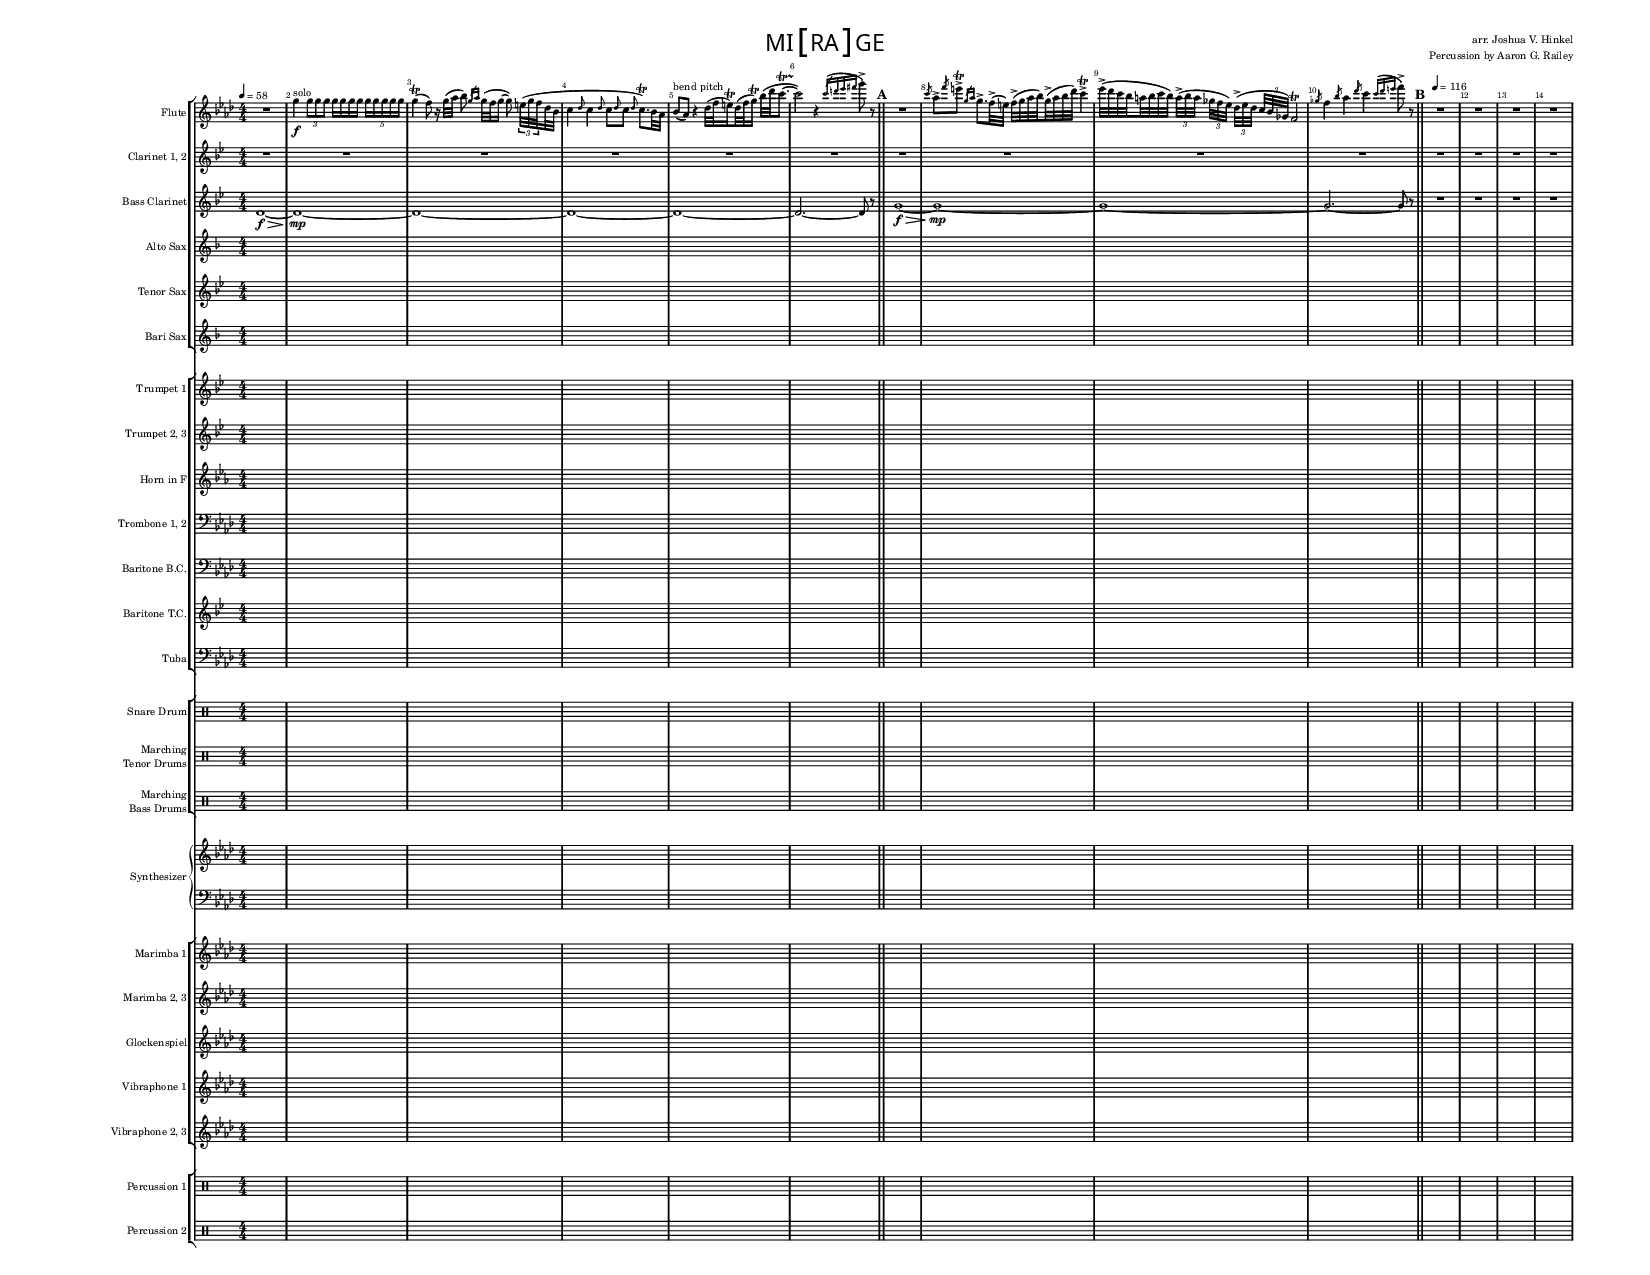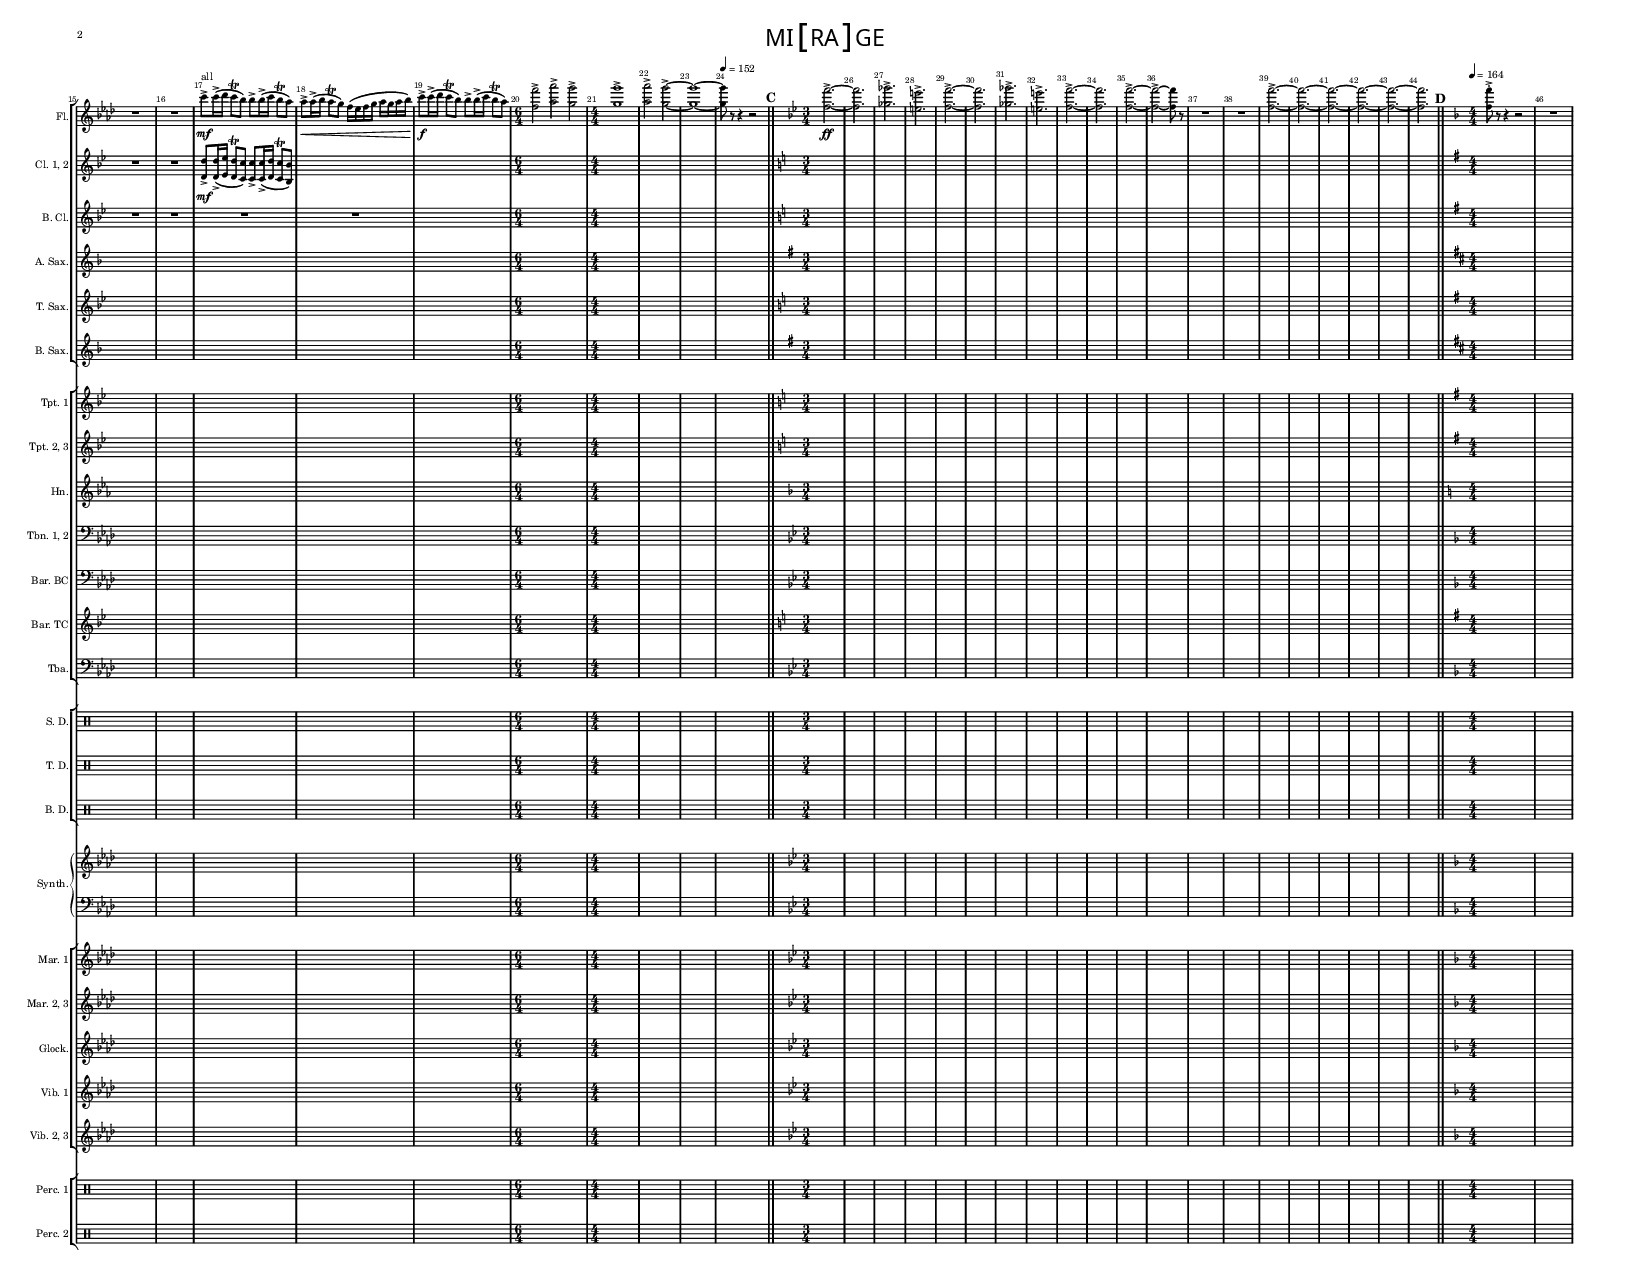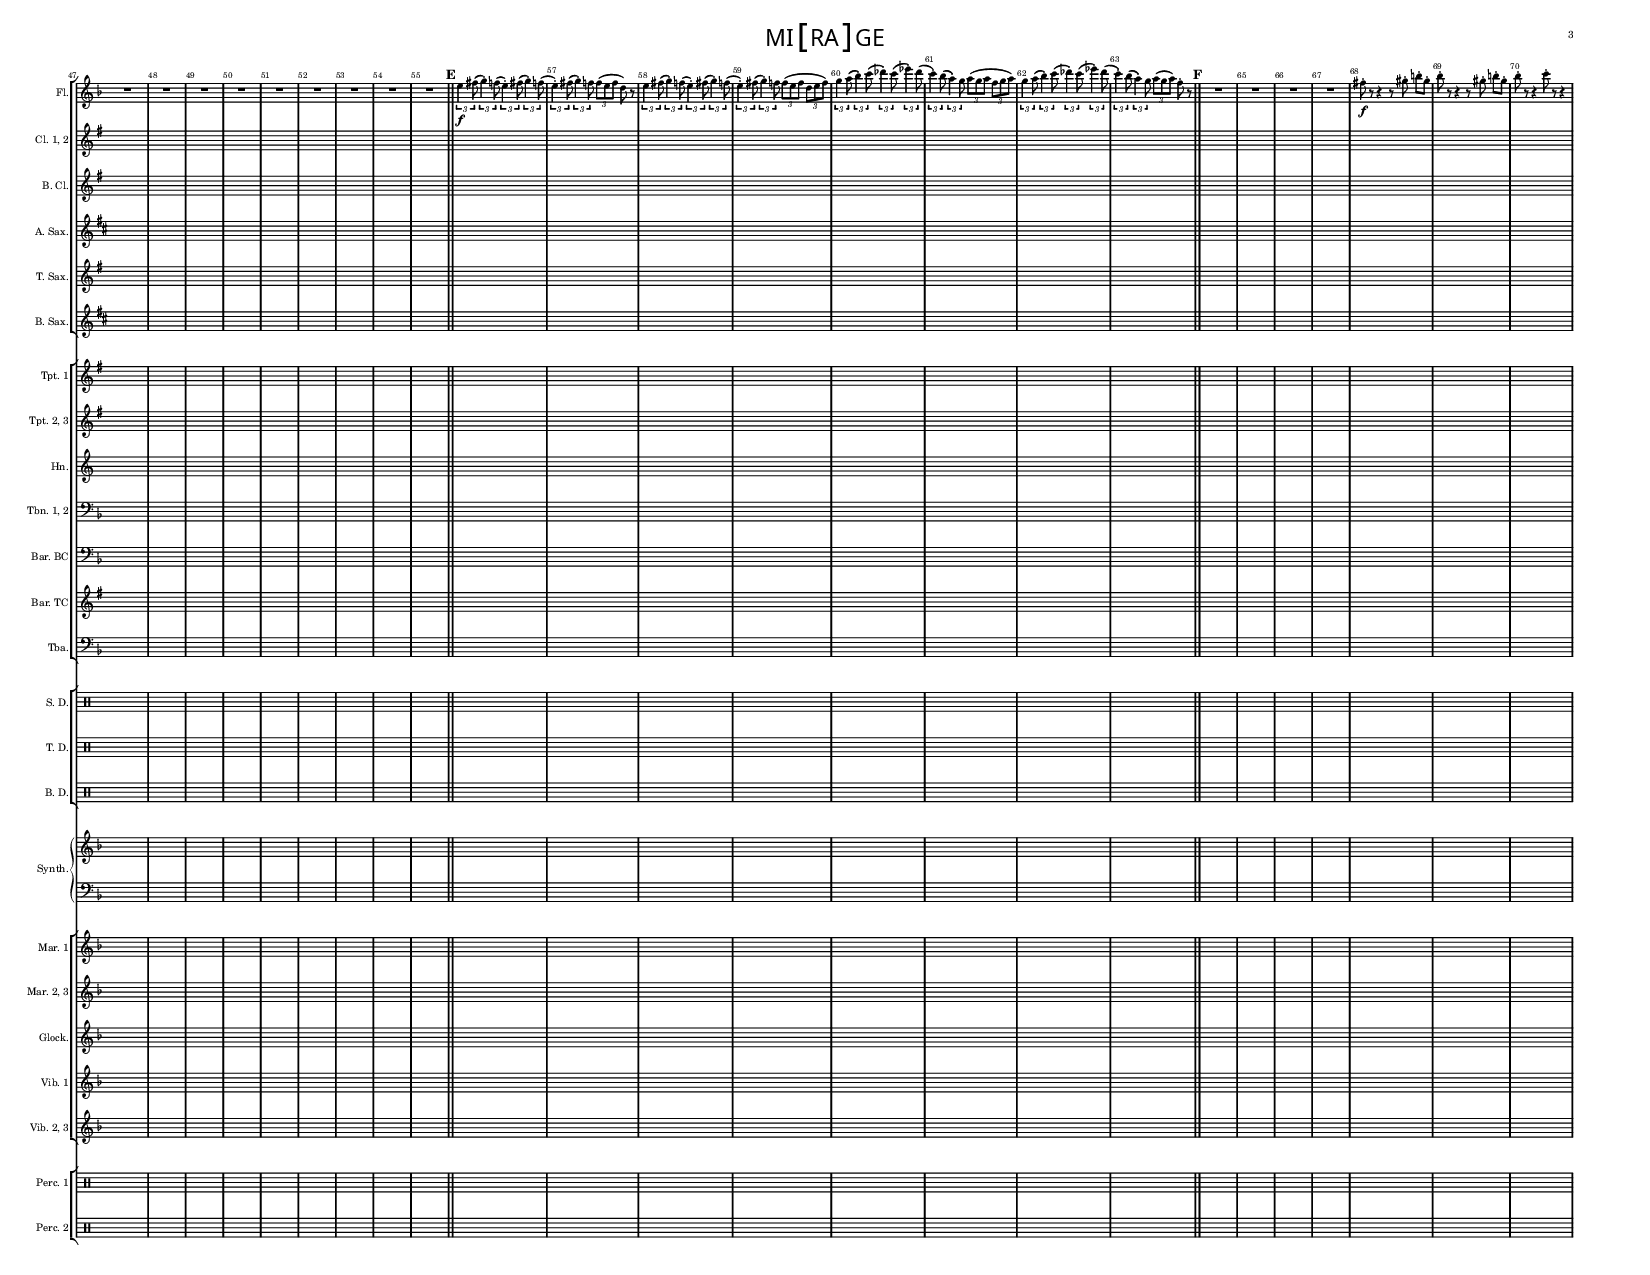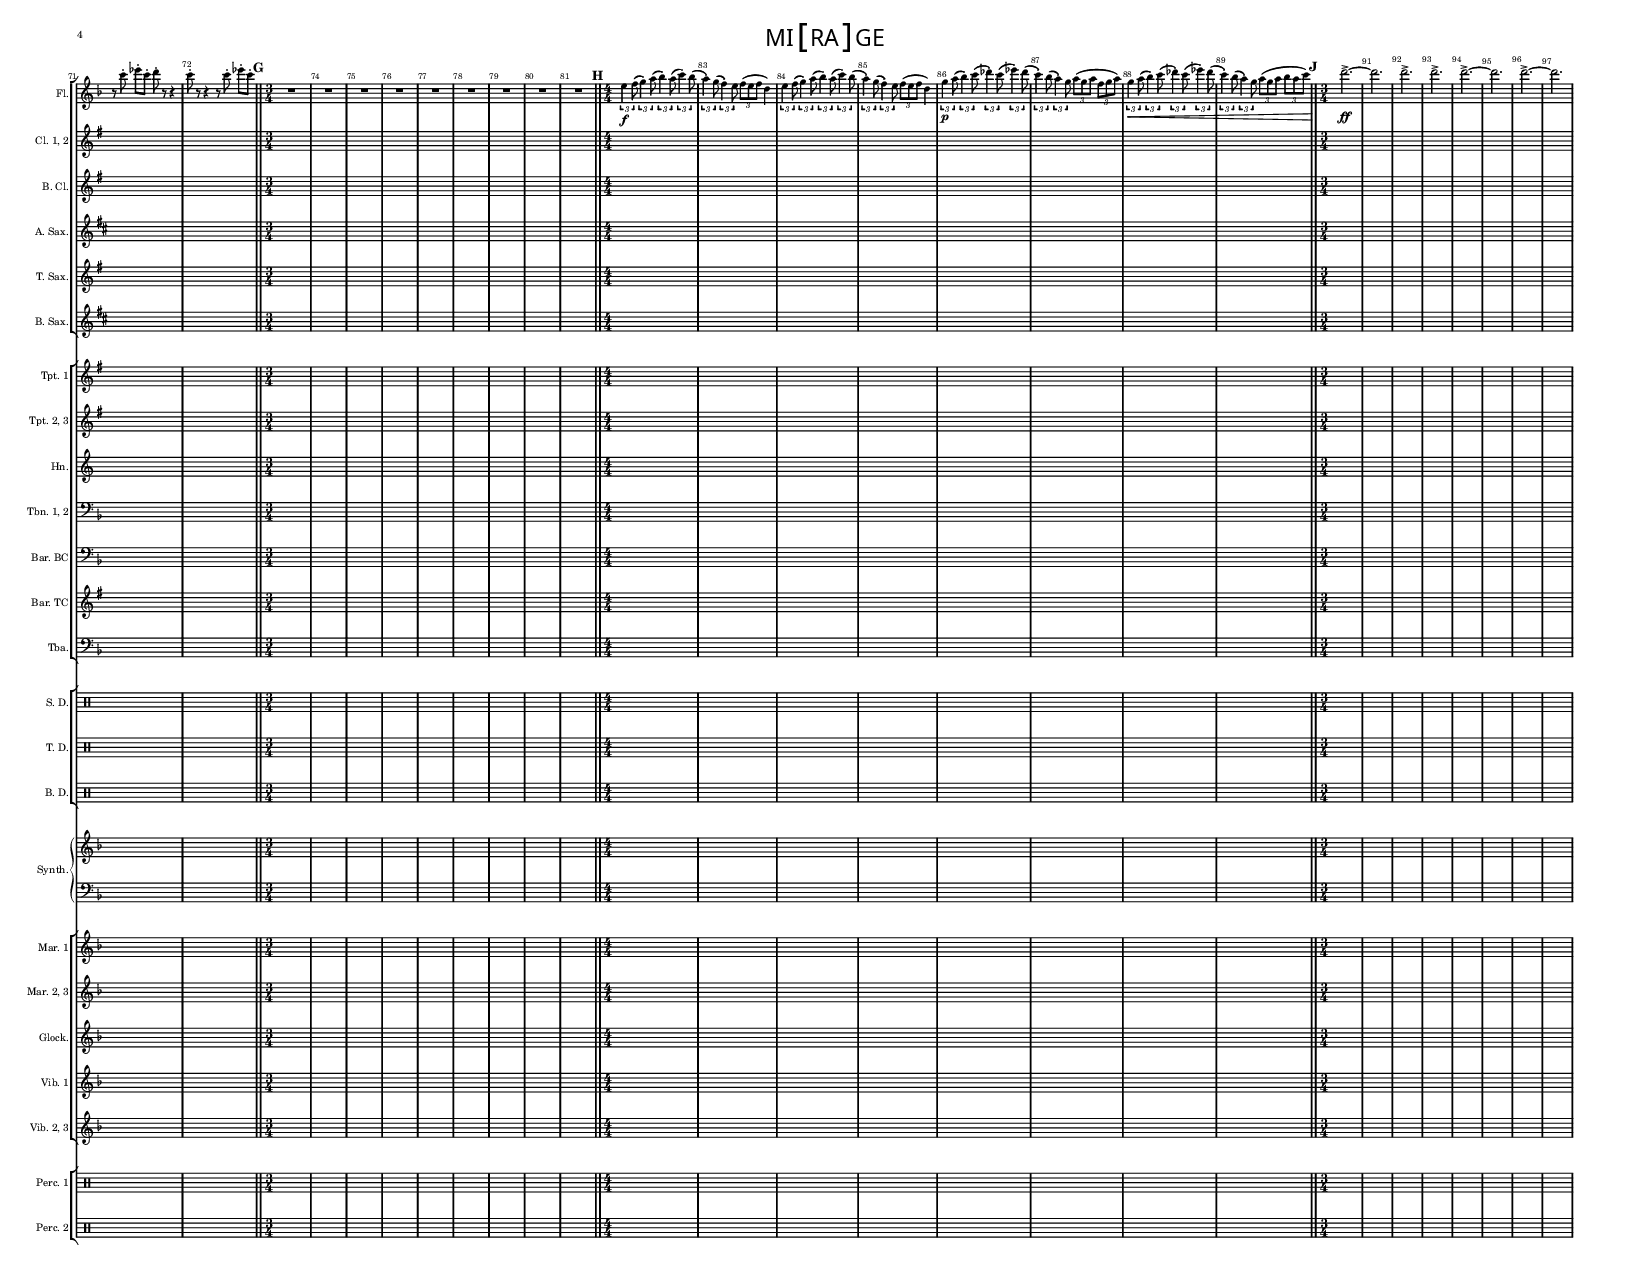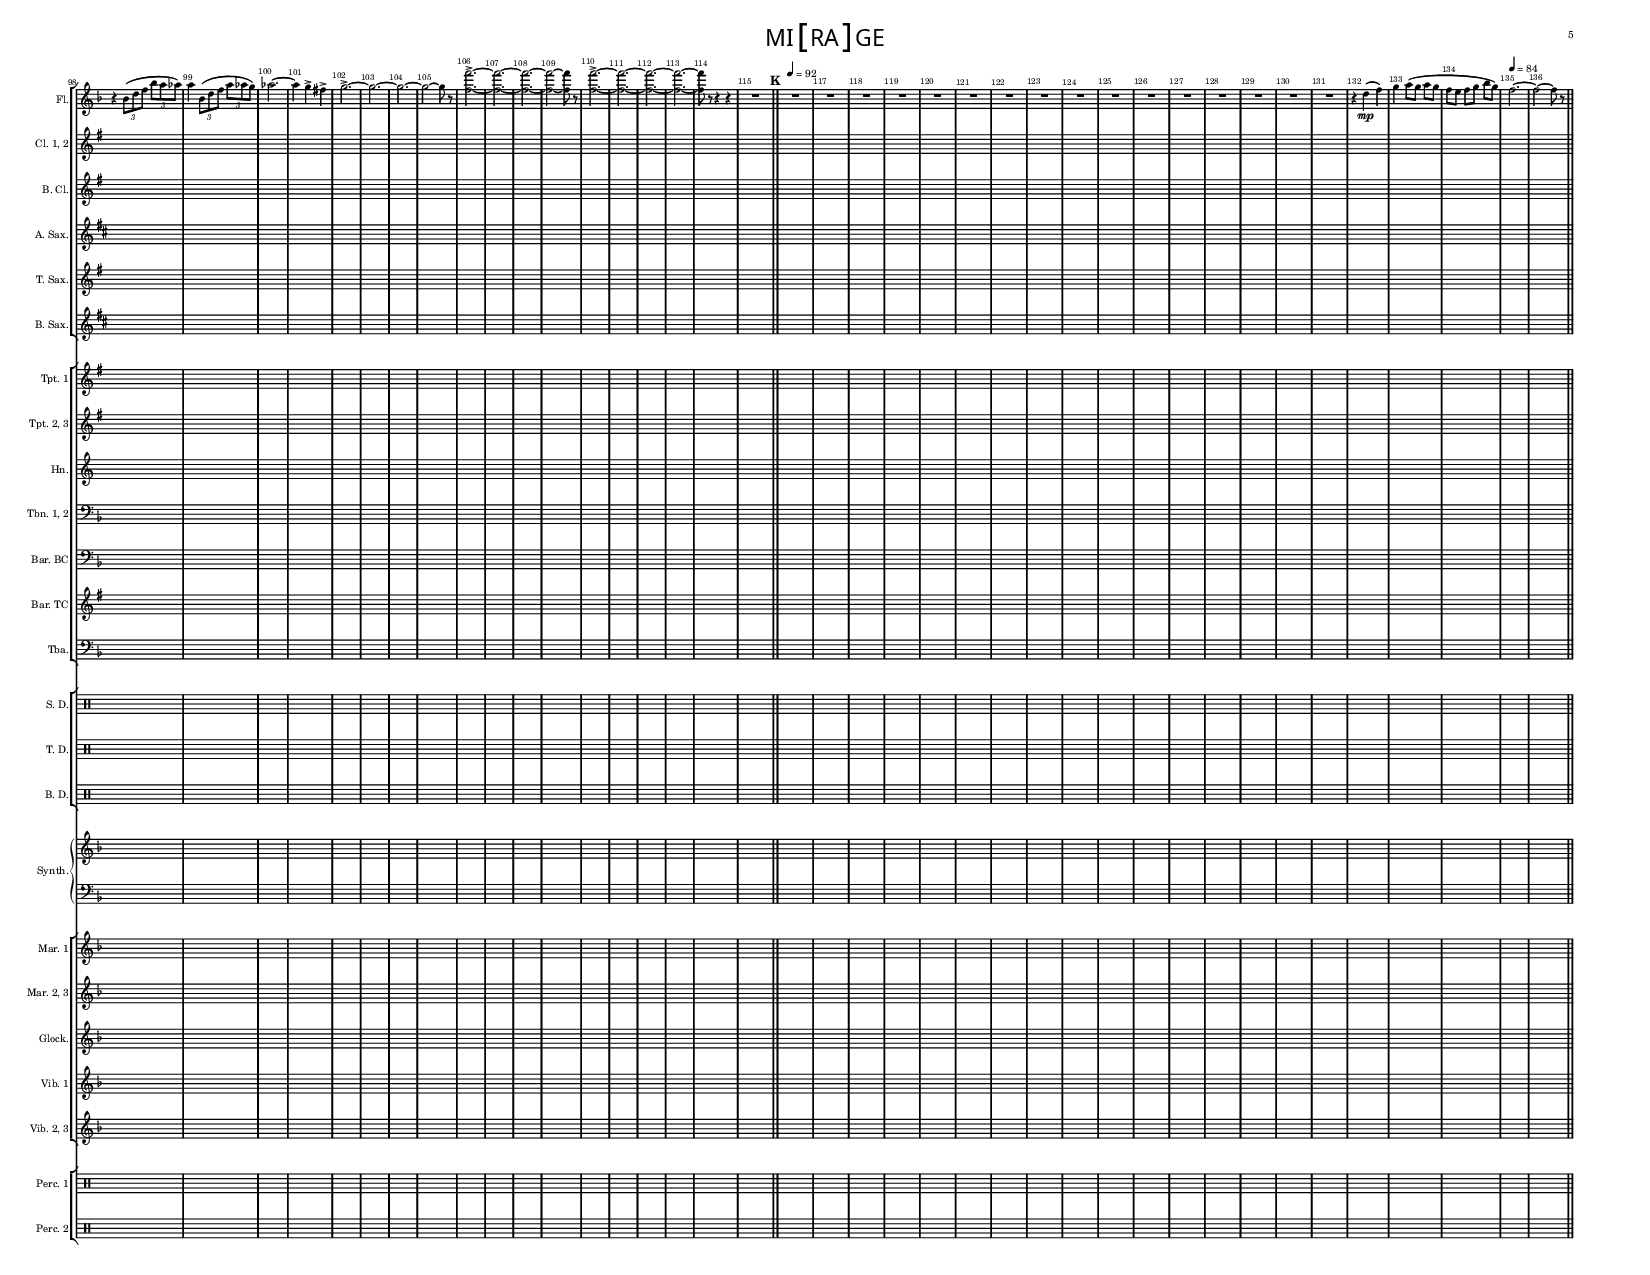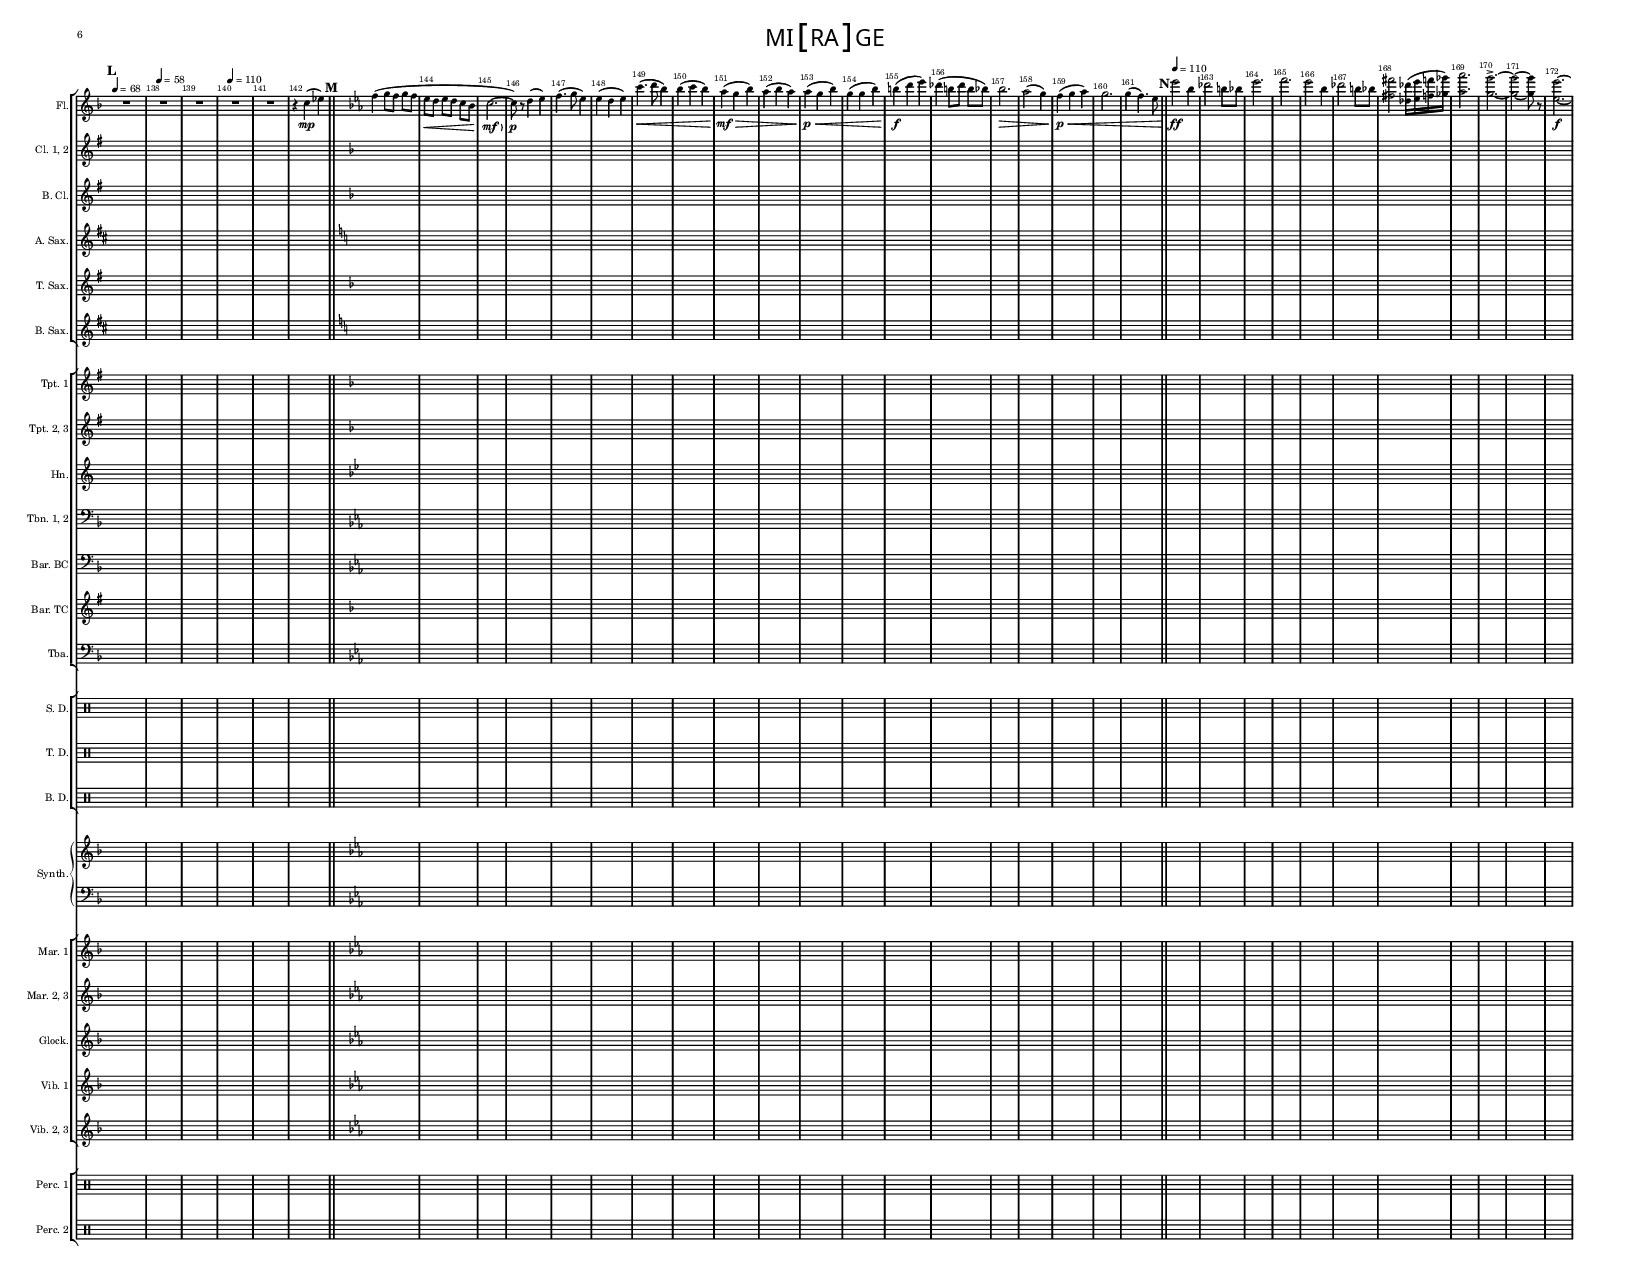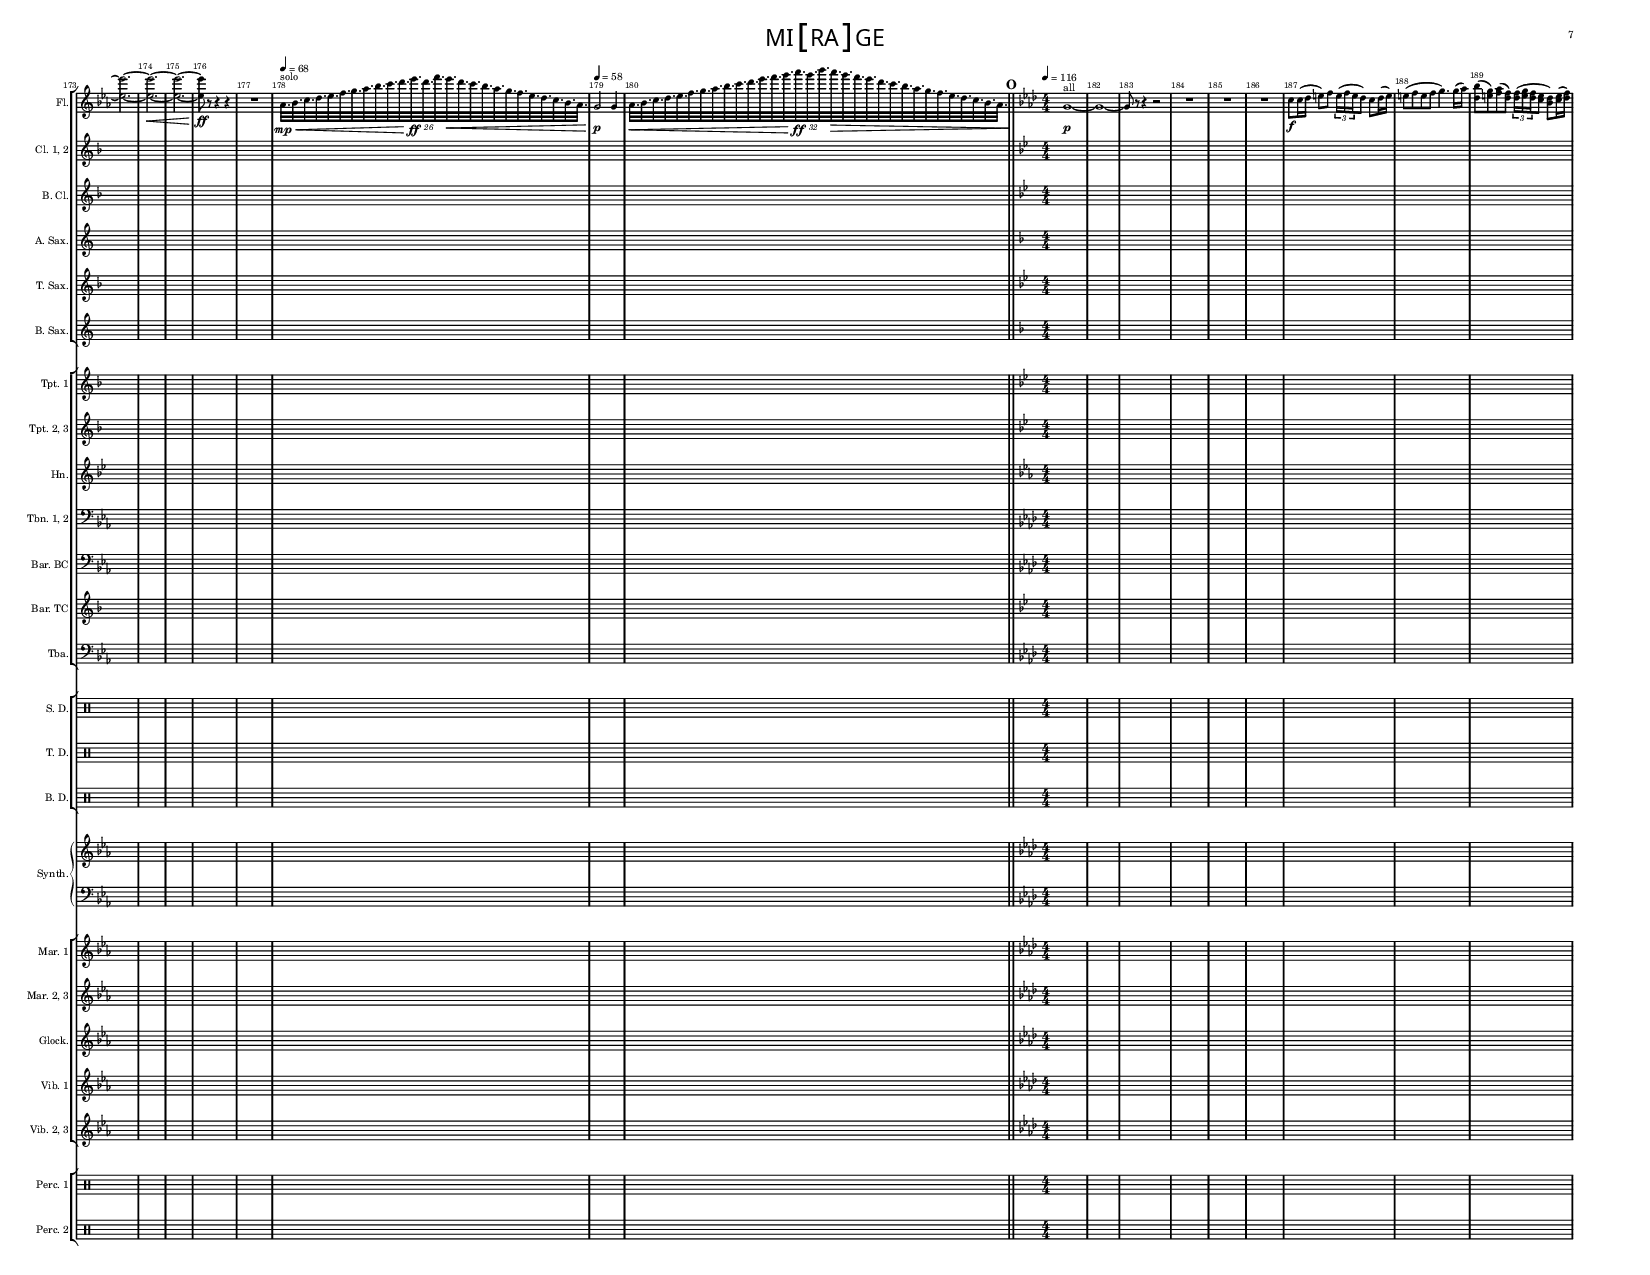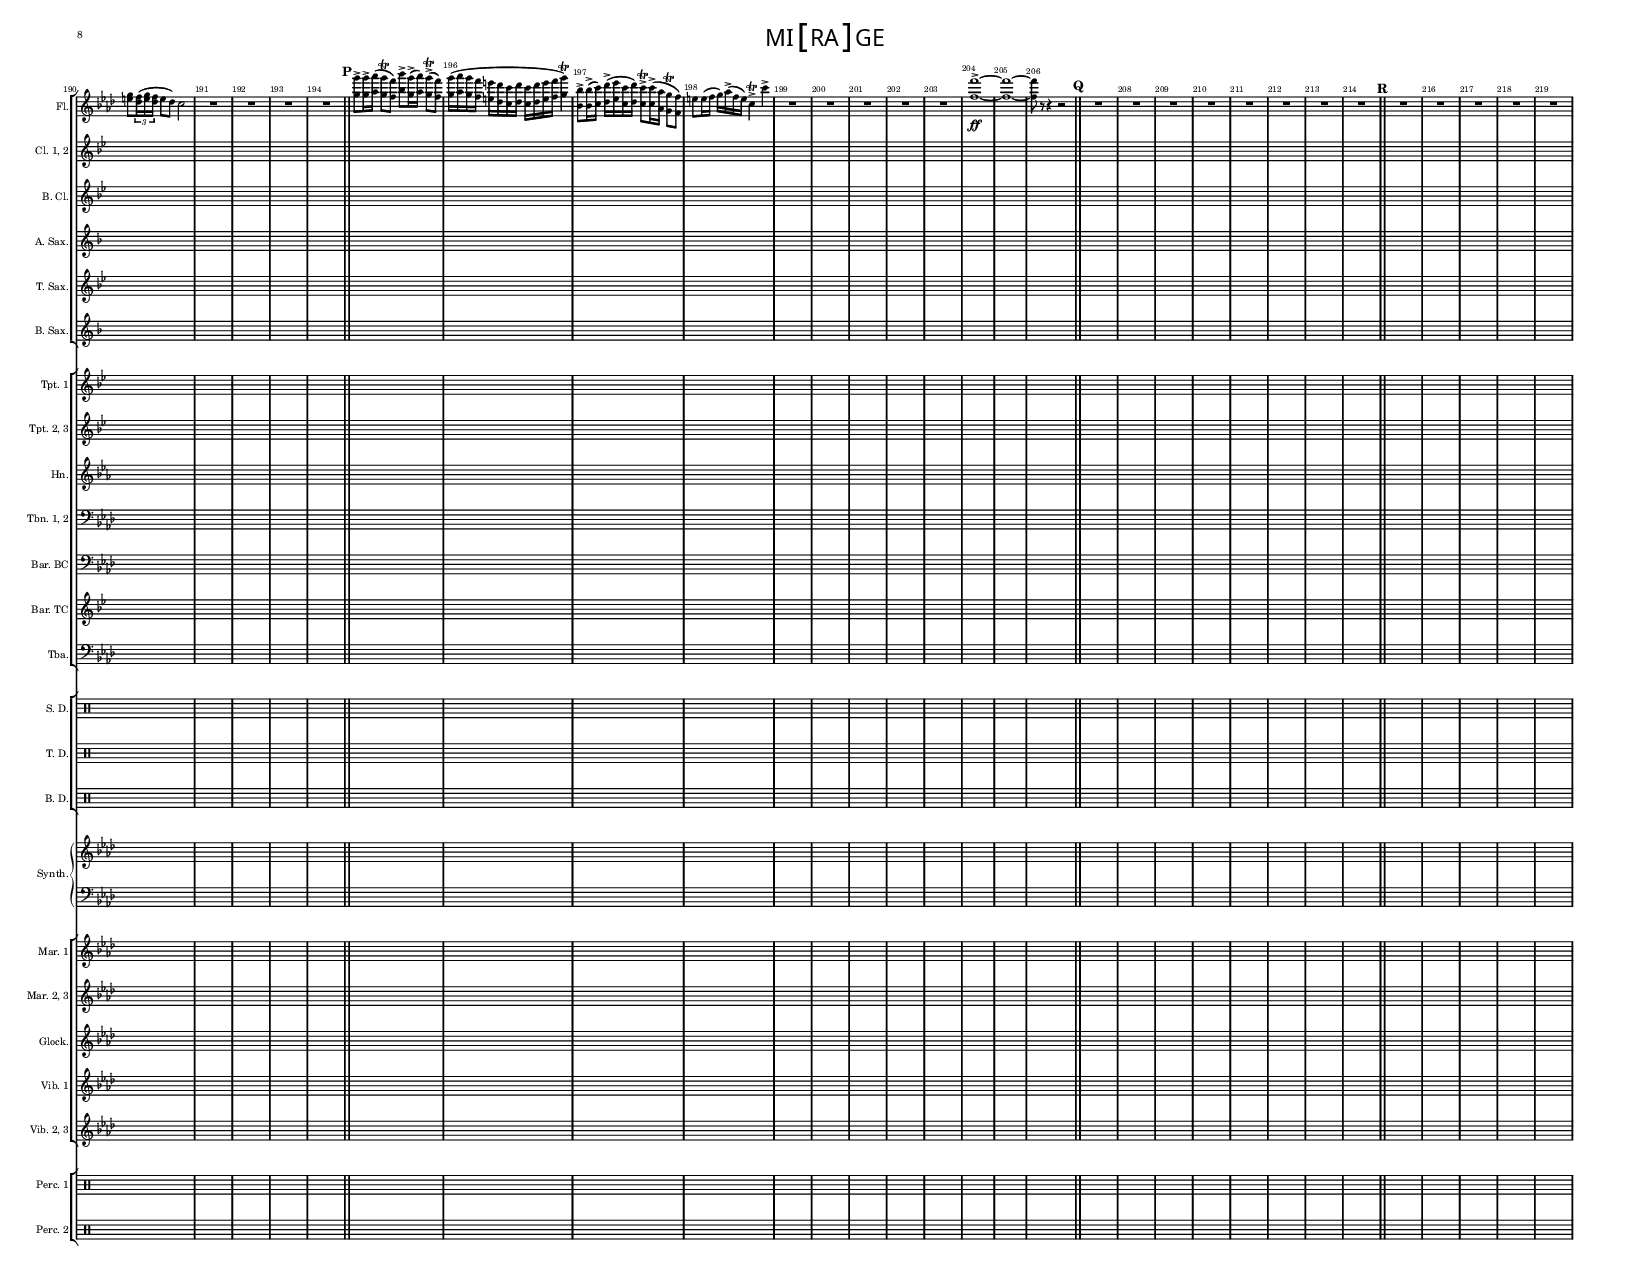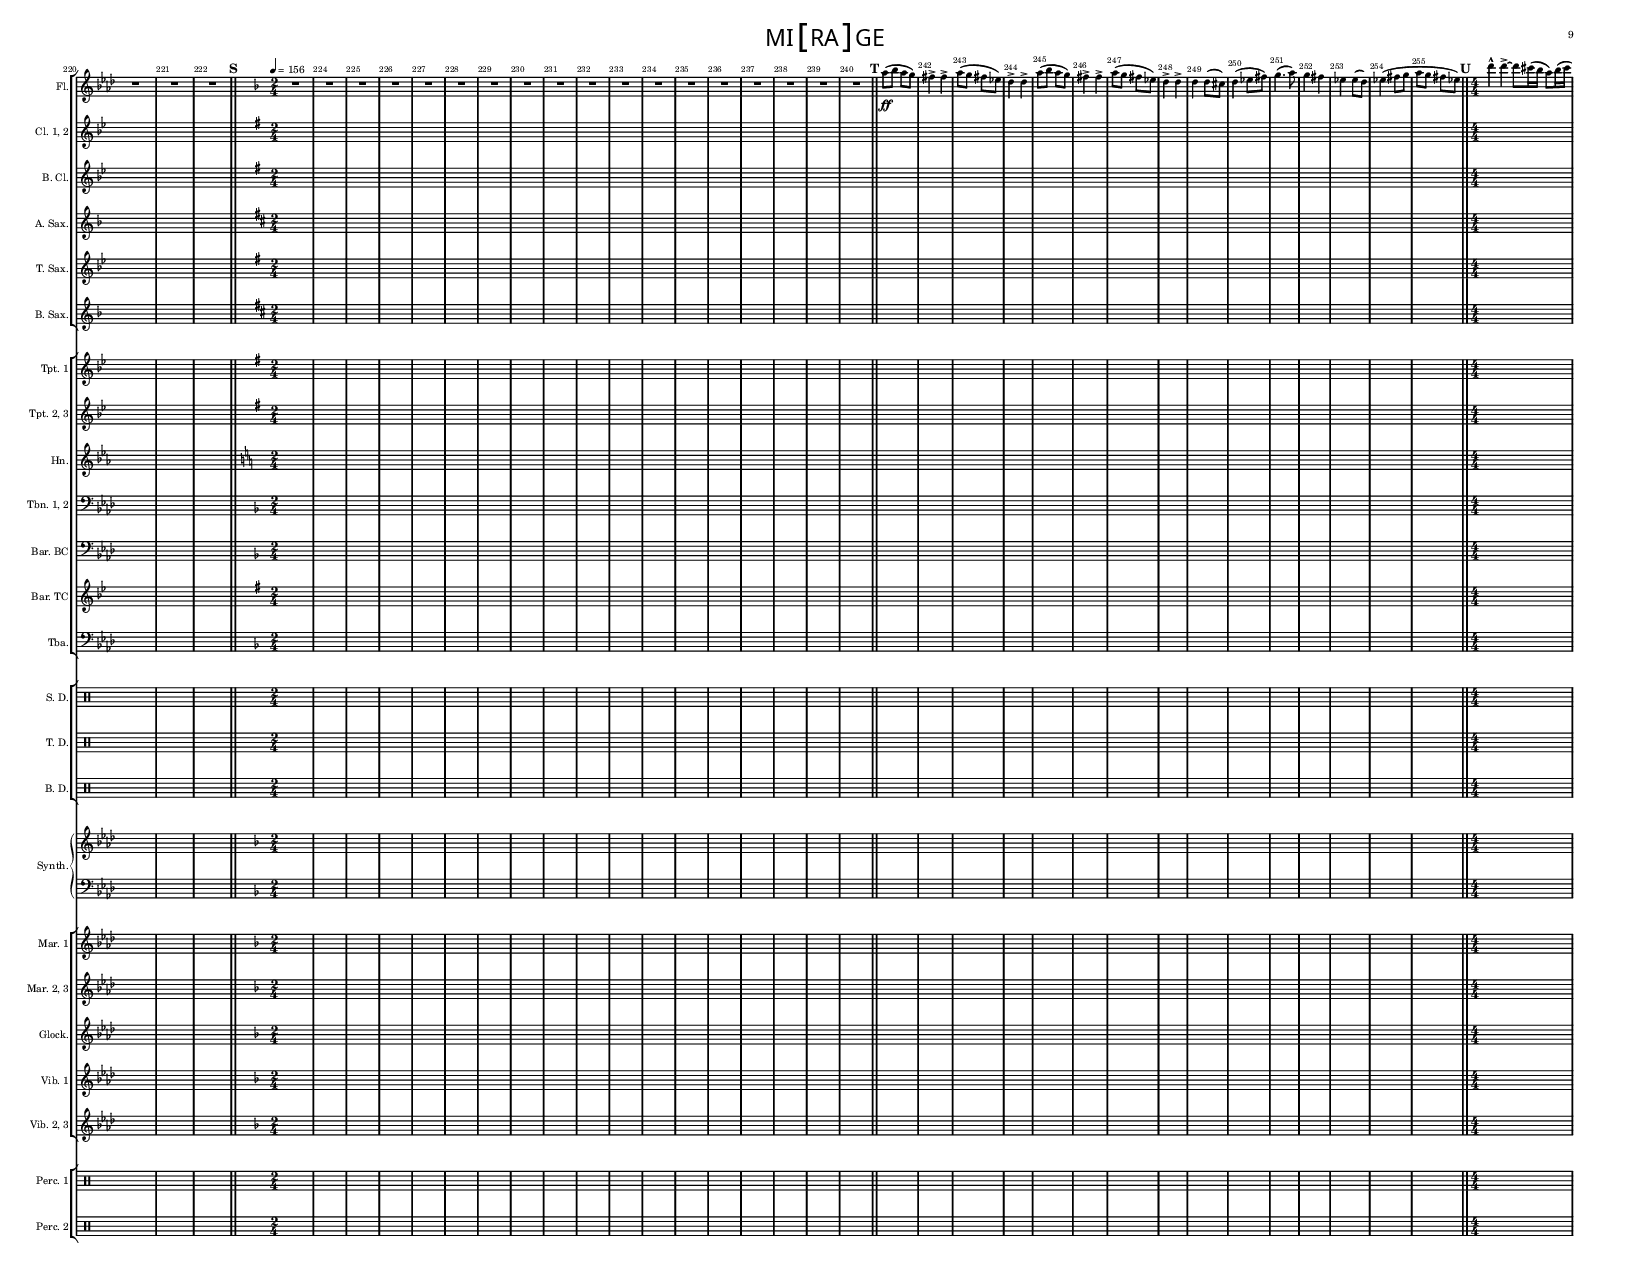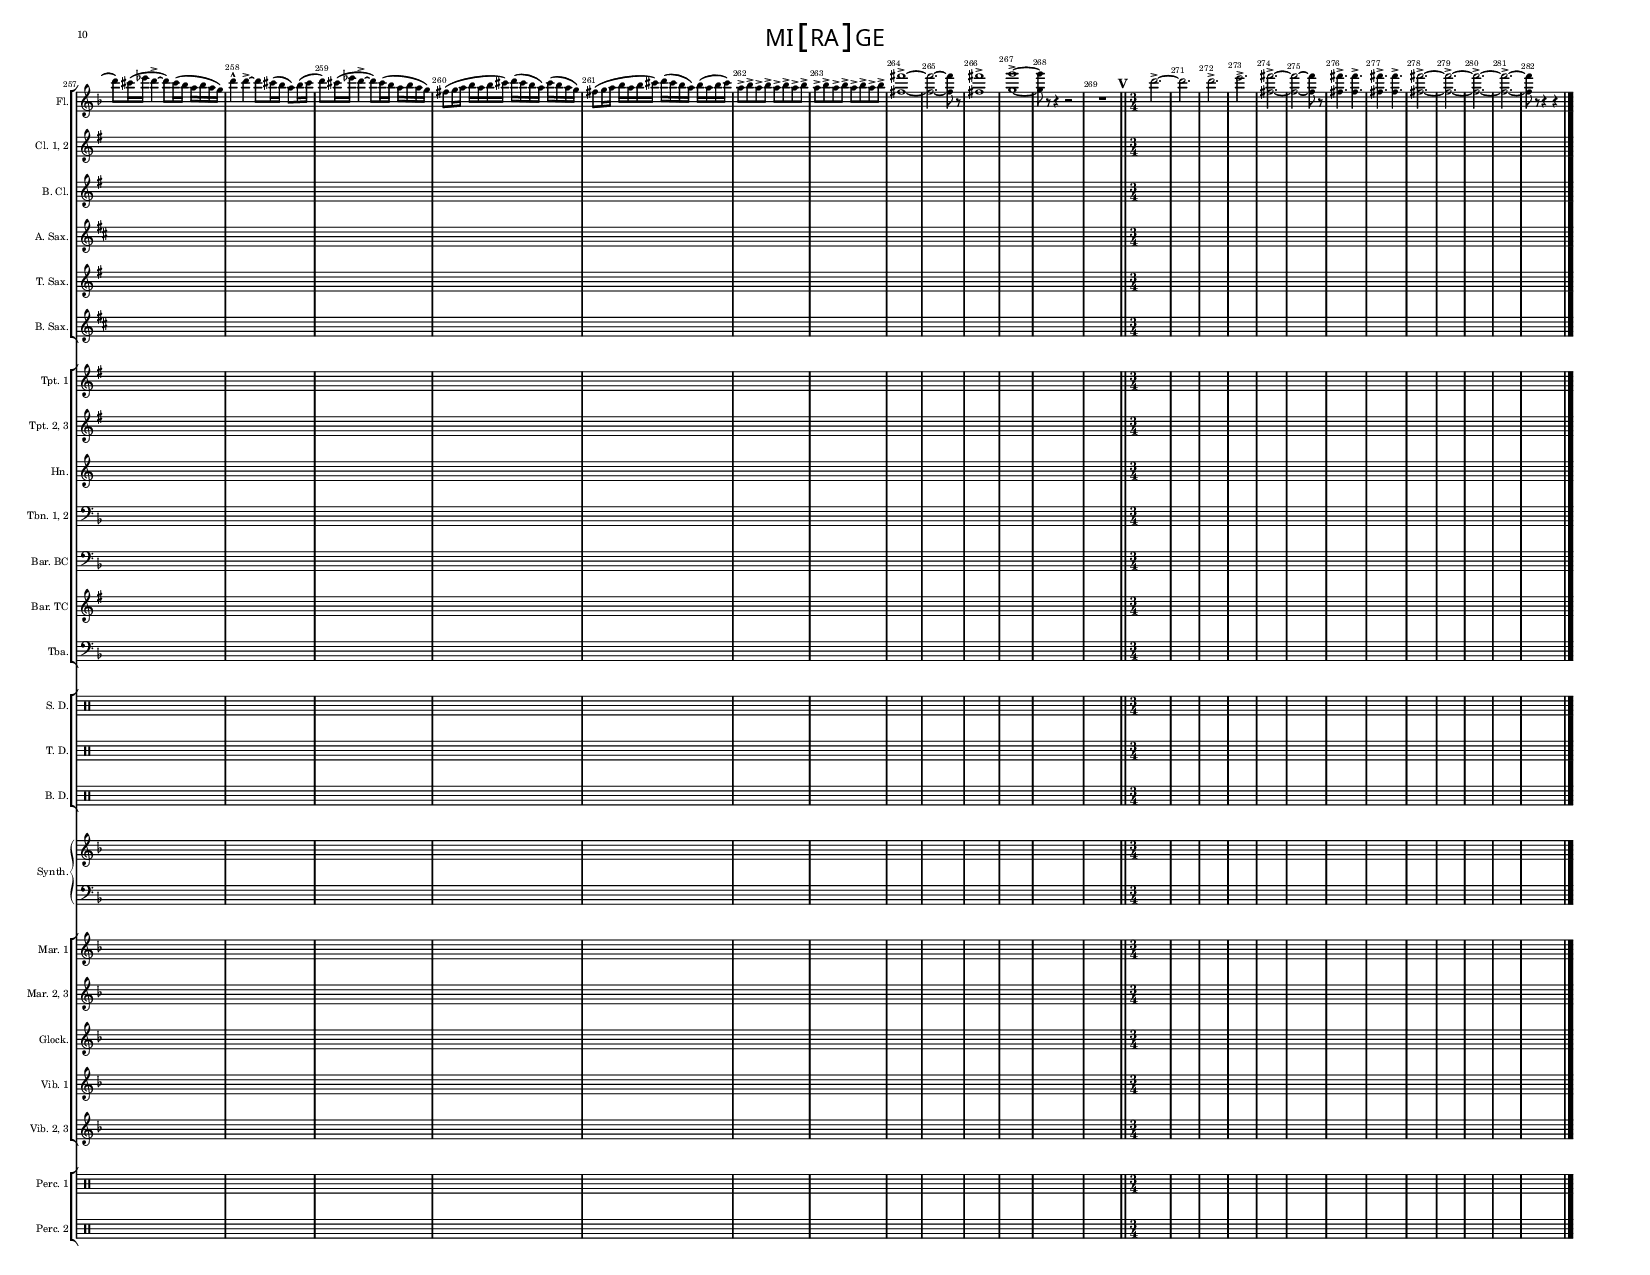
\version "2.19.82"
\language "english"

\version "2.19.82"
\language "english"


% Hacky workaround for an unexpected limitation of LilyPond

% The argument `ang' is the amount of slant, expressed in degrees.
%
% Stem-fraction is the distance between the point the slash crosses the stem
% and the notehead-end of the stem.  It is expressed as a number between 0 and 1.
%
% The argument `protrusion' is the extra distance the slash
% extends beyond its intersection with stem and beam

slash =
#(define-music-function (parser location ang stem-fraction protrusion)
   (number? number? number?)
   (remove-grace-property 'Voice 'Stem 'direction) ; necessary?
   #{
     \once \override Stem #'stencil =
     #(lambda (grob)
       (let* ((X-parent (ly:grob-parent grob X))
              (is-rest? (ly:grob? (ly:grob-object X-parent 'rest))))
         (if is-rest?
             empty-stencil
             (let* ((ang (degrees->radians ang))
                    ; We need the beam and its slope so that slash will
                    ; extend uniformly past the stem and the beam
                    (beam (ly:grob-object grob 'beam))
                    (beam-X-pos (ly:grob-property beam 'X-positions))
                    (beam-Y-pos (ly:grob-property beam 'positions))
                    (beam-slope (/ (- (cdr beam-Y-pos) (car beam-Y-pos))
                                   (- (cdr beam-X-pos) (car beam-X-pos))))
                    (beam-angle (atan beam-slope))
                    (stem-Y-ext (ly:grob-extent grob grob Y))
                    ; Stem.length is expressed in half staff-spaces
                    (stem-length (/ (ly:grob-property grob 'length) 2.0))
                    (dir (ly:grob-property grob 'direction))
                    ; if stem points up. car represents segment of stem
                    ; closest to notehead; if down, cdr does
                    (stem-ref (if (= dir 1) (car stem-Y-ext) (cdr stem-Y-ext)))
                    (stem-segment (* stem-length stem-fraction))
                    ; Where does slash cross the stem?
                    (slash-stem-Y (+ stem-ref (* dir stem-segment)))
                    ; These are values for the portion of the slash that
                    ; intersects the beamed group.
                    (dx (/ (- stem-length stem-segment)
                           (- (tan ang) (* dir beam-slope))))
                    (dy (* (tan ang) dx))
                    ; Now, we add in the wings
                    (protrusion-dx (* (cos ang) protrusion))
                    (protrusion-dy (* (sin ang) protrusion))
                    (x1 (- protrusion-dx))
                    (y1 (- slash-stem-Y (* dir protrusion-dy)))
                    (x2 (+ dx protrusion-dx))
                    (y2 (+ slash-stem-Y
                           (* dir (+ dy protrusion-dy))))
                    (th (ly:staff-symbol-line-thickness grob))
                    (stil (ly:stem::print grob)))

              (ly:stencil-add
                stil
                (make-line-stencil th x1 y1 x2 y2))))))
   #})

slashed = {
   \slash 60 0.6 0.5
}

\version "2.19.82"
\language "english"

subdivideBeamSixteenths = {
  \set subdivideBeams = ##t
  \set baseMoment = #(ly:make-moment 1/16)
  \set beatStructure = #'(4 4 4 4)
}

subdivideBeamEighths = {
  \set subdivideBeams = ##t
  \set baseMoment = #(ly:make-moment 1/8)
  \set beatStructure = #'(2 2)
}

unsetBeamSubdivision = {
  \unset subdivideBeams
  \unset baseMoment
  \unset beatStructure
}


\header {
  instrument = "Flute"
}

partFlute = \relative c'''{
  R1



  |
  % m. 2
  g4^"solo" \f
  \tuplet 3/2 { g8 g8 g8 }
  g16 g16 g16 g16
  \tuplet 5/4 { g16 g16 g16 g16 g16 }
  |
  % m. 3
  g4(\trill
  f8) r16 g32( af32
  bf8) \grace { \slashed g16 af16 } g32( f32 g16~
  g8) \subdivideBeamSixteenths \tuplet 3/2 { e32([ g32 f32 } df32 bf32] \unsetBeamSubdivision
  |
  % m. 4
  c4
  \grace df8 c4
  \grace df8 c8 \grace df8 c8
  \grace df8 c8.)\trill bf32 af32
  |
  % m. 5
  bf8(^"bend pitch" af8)
  r4
  \subdivideBeamEighths df32( f32 e16)\trill df32( f32 g16)\trill \unsetBeamSubdivision
  bf32( df32 \override Slur.positions = #'(3.0 . 3.0) c8.~\startTrillSpan
  |
  % m. 6
  c2\stopTrillSpan)

  r4
  \grace { \slashed c16^( d16 ef16 fs16 } g8->-.) r8
  |
  % m. 7
  R1



  |
  % m. 8
  \slashedGrace c,8 af8-> \slashedGrace f'8 e8->\trill
  \grace { \slashed g,16 af16 } g8.-> f32->( e32)
  \subdivideBeamEighths f32->( g32 af32 bf32) g32->( af32 bf32 df32) \unsetBeamSubdivision
  c4->\trill
  |
  % m. 9
  \subdivideBeamEighths ef32->( df32 c32 bf32 a32 bf32 c32 bf32) \unsetBeamSubdivision
  \tuplet 3/2 { a32->([ bf32 a32] } \tuplet 3/2 { gf32[ f32 ef32)] } \tuplet 3/2 { df32->([ ef32 df32] } \tuplet 3/2 { c32[ bf32 gf32)] }
  f2\trill

  |
  % m. 10
  \slashedGrace gf'8 f4
  \slashedGrace bf8 af4
  \slashedGrace df8 c4
  \grace { c16^( df16 e16 } f8->-.) r8
  |
  % m. 11, 12, 13, 14, 15, 16
  R1*6
  |
  % m. 17
  c8->\mf^"all" c16->( df16
  c8\trill bf8)
  bf8-> bf16->( c16
  bf8\trill af8)
  |
  % m. 18
  af8->\< af16->( bf16
  af8\trill g8)
  f16( ef16 f16 g16
  af16 g16 af16 bf16)
  |
  % m. 19
  c8->\f c16->( df16
  c8\trill bf8)
  bf8-> bf16->( c16
  bf8\trill af)
  |
  % m. 20
  <f f'>2->

  <af af'>2->

  <g g'>2->

  |
  % m. 21
  <g g'>1->



  |
  % m. 22
  <af af'>2->

  <g g'>2->~

  |
  % m. 23
  <g g'>1~



  |
  % m. 24
  <g g'>8 r8
  r4
  r2

  |
  % m. 25
  <f f'>2.->~\ff


  |
  % m. 26
  <f f'>2.


  |
  % m. 27
  <gf gf'>2.->


  |
  % m. 28
  <e e'>2.->


  |
  % m. 29
  <f f'>2.->~


  |
  % m. 30
  <f f'>2.


  |
  % m. 31
  <gf gf'>2.->


  |
  % m. 32
  <e e'>2.->


  |
  % m. 33
  <f f'>2.->~


  |
  % m. 34
  <f f'>2.


  |
  % m. 35
  <f f'>2.->~


  |
  % m. 36
  <f f'>2->~

  <f f'>8 r8
  |
  % m. 37, 38
  R2.*2
  |
  % m. 39
  <f f'>2.->~


  |
  % m. 40
  <f f'>2.~


  |
  % m. 41
  <f f'>2.~


  |
  % m. 42
  <f f'>2.~


  |
  % m. 43
  <f f'>2.~


  |
  % m. 44
  <f f'>2.


  |
  % m. 45
  <f f'>8->-. r8
  r4
  r2

  |
  % m. 46, 47, 48, 49, 50, 51, 52, 53, 54, 55
  R1*10
  |
  % m. 56
  \tuplet 3/2 { e4\f fs8( }
  \tuplet 3/2 { g4-.) f8( }
  \tuplet 3/2 { e4-.) fs8( }
  \tuplet 3/2 { g4-.) f8( }
  |
  % m. 57
  \tuplet 3/2 { e4-.) fs8( }
  \tuplet 3/2 { g4-.) f8 }
  \tuplet 3/2 { f8( e8 f8 }
  d8) r8
  |
  % m. 58
  \tuplet 3/2 { e4 fs8( }
  \tuplet 3/2 { g4-.) f8( }
  \tuplet 3/2 { e4-.) fs8( }
  \tuplet 3/2 { g4-.) f8( }
  |
  % m. 59
  \tuplet 3/2 { e4-.) fs8( }
  \tuplet 3/2 { g4-.) f8 }
  \tuplet 3/2 { f8( e8 f8 }
  \tuplet 3/2 { d8 e8 f8) }
  |
  % m. 60
  \tuplet 3/2 { g4 a8( }
  \tuplet 3/2 { bf4-.) c8( }
  \tuplet 3/2 { df4-.) c8( }
  \tuplet 3/2 { ef4-.) df8( }
  |
  % m. 61
  \tuplet 3/2 { c4-.) bf8( }
  \tuplet 3/2 { a4-.) g8 }
  \tuplet 3/2 { a8( g8 a8 }
  \tuplet 3/2 { f8 g8 a8) }
  |
  % m. 62
  \tuplet 3/2 { g4 a8( }
  \tuplet 3/2 { bf4-.) c8( }
  \tuplet 3/2 { df4-.) c8( }
  \tuplet 3/2 { ef4-.) df8( }
  |
  % m. 63
  \tuplet 3/2 { c4-.) bf8( }
  \tuplet 3/2 { a4-.) g8 }
  \tuplet 3/2 { a8( g8 a8) }
  f8-. r8
  |
  % m. 64, 65, 66, 67
  R1*4
  |
  % m. 68
  fs8-.\f r8
  r4
  r8 gs8-.\noBeam
  b8-. gs8-.
  |
  % m. 69
  bf8-. r8
  r4
  r8 gs8-.\noBeam
  b8-. gs8-.
  |
  % m. 70
  bf8-. r8
  r4
  c8-. r8
  r4
  |
  % m. 71
  r8 c8-.\noBeam
  ef8-. c8-.
  d8-.\noBeam r8
  r4
  |
  % m. 72
  c8-. r8
  r4
  r8 c8-.\noBeam
  ef8-. c8-.
  |
  % m. 73, 74, 75, 76, 77, 78, 79, 80, 81
  R2.*9
  |
  % m. 82
  \tuplet 3/2 { e,4\f f8( }
  \tuplet 3/2 { g4-.) a8( }
  \tuplet 3/2 { bf4-.) a8( }
  \tuplet 3/2 { c4-.) bf8( }
  |
  % m. 83
  \tuplet 3/2 { a4-.) g8( }
  \tuplet 3/2 { f4-.) e8 }
  \tuplet 3/2 { f8( e8 f8 }
  d4)
  |
  % m. 84
  \tuplet 3/2 { e4 f8( }
  \tuplet 3/2 { g4-.) a8( }
  \tuplet 3/2 { bf4-.) a8( }
  \tuplet 3/2 { c4-.) bf8( }
  |
  % m. 85
  \tuplet 3/2 { a4-.) g8( }
  \tuplet 3/2 { f4-.) e8 }
  \tuplet 3/2 { f8( e8 f8 }
  d4)
  |
  % m. 86
  \tuplet 3/2 { g4\p a8( }
  \tuplet 3/2 { bf4-.) c8( }
  \tuplet 3/2 { df4-.) c8( }
  \tuplet 3/2 { ef4-.) df8( }
  |
  % m. 87
  \tuplet 3/2 { c4-.) bf8( }
  \tuplet 3/2 { a4-.) g8 }
  \tuplet 3/2 { a8( g8 a8 }
  \tuplet 3/2 { f8 g8 a8) }
  |
  % m. 88
  \tuplet 3/2 { g4\< a8( }
  \tuplet 3/2 { bf4-.) c8( }
  \tuplet 3/2 { df4-.) c8( }
  \tuplet 3/2 { ef4-.) df8( }
  |
  % m. 89
  \tuplet 3/2 { c4-.) bf8( }
  \tuplet 3/2 { a4-.) g8 }
  \tuplet 3/2 { a8( g8 a8 }
  \tuplet 3/2 { bf8 a8 c8) }
  |
  % m. 90
  d2.->~\ff


  |
  % m. 91
  d2.


  |
  % m. 92
  d2.->


  |
  % m. 93
  d2.->


  |
  % m. 94
  d2.->~


  |
  % m. 95
  d2.


  |
  % m. 96
  d2.->~


  |
  % m. 97
  d2.


  |
  % m. 98
  r4
  \tuplet 3/2 { bf,8( d8 f8 }
  \tuplet 3/2 { bf8 a8 af8) }
  |
  % m. 99
  a4
  \tuplet 3/2 { bf,8( d8 f8 }
  \tuplet 3/2 { a8 af8 g8) }
  |
  % m. 100
  af2.~


  |
  % m. 101
  af4
  g4->
  fs4->
  |
  % m. 102
  g2.->~


  |
  % m. 103
  g2.~


  |
  % m. 104
  g2.~


  |
  % m. 105
  g2~

  g8 r8
  |
  % m. 106
  <f f'>2.->~


  |
  % m. 107
  <f f'>2.~


  |
  % m. 108
  <f f'>2.~


  |
  % m. 109
  <f f'>2~

  <f f'>8 r8
  |
  % m. 110
  <f f'>2.->~


  |
  % m. 111
  <f f'>2.~


  |
  % m. 112
  <f f'>2.~


  |
  % m. 113
  <f f'>2.~


  |
  % m. 114
  <f f'>8 r8
  r4
  r4
  |
  % m. 115, 116, 117, 118, 119, 120, 121, 122, 123, 124, 125, 126, 127
  % m. 128, 129, 130, 131
  R2.*17
  |
  % m. 132
  r4
  d4(\mp
  f4)
  |
  % m. 133
  g4
  a8( g8
  a8 g8
  |
  % m. 134
  f8 e8
  f8 g8
  bf8 g8)
  |
  % m. 135
  f2.~


  |
  % m. 136
  f2~

  f8 r8
  |
  % m. 137, 138, 139, 140, 141
  R2.*5
  |
  % m. 142
  r4
  c4(\mp
  ef4)
  |
  % m. 143
  f4(
  g8 f8
  g8 f8
  |
  % m. 144
  ef8\< d8
  ef8 d8
  c8 bf8
  |
  % m. 145
  c2.~\mf\>


  |
  % m. 146
  c8)\p r8
  d4(
  ef4)
  |
  % m. 147
  f4.(
    g8
  ef4)
  |
  % m. 148
  ef4(
  d4
  ef4)
  |
  % m. 149
  c'4.\<(
    d8
  bf4)
  |
  % m. 150
  bf4(
  c4
  bf4)
  |
  % m. 151
  af4(\mf\>
  g4
  bf4)
  |
  % m. 152
  af4(
  bf4
  af4)
  |
  % m. 153
  af4\p\<(
  g4
  bf4)
  |
  % m. 154
  g4(
  g4
  bf4)
  |
  % m. 155
  b4\f(
  d4
  ef4)
  |
  % m. 156
  df4(
  b8 df8
  b8 bf8)
  |
  % m. 157
  bf2.\>


  |
  % m. 158
  af2(

  g4)
  |
  % m. 159
  f4(\p\<
  g4
  af4)
  |
  % m. 160
  g2.


  |
  % m. 161
  g4(
  f4.)
    ef8
  |
  % m. 162
  ef'2\ff

  bf4
  |
  % m. 163
  df2

  b8 bf8
  |
  % m. 164
  ef2.


  |
  % m. 165
  f2.


  |
  % m. 166
  ef2

  bf4
  |
  % m. 167
  df2

  b8 bf8
  |
  % m. 168
  <fs fs'>2

  <df df'>16( <ef ef'>16 <f f'>16 <gf gf'>16)
  |
  % m. 169
  <af af'>2.


  |
  % m. 170
  <g g'>2.->~


  |
  % m. 171
  <g g'>2~

  <g g'>8 r8
  |
  % m. 172
  <ef ef'>2.\f~


  |
  % m. 173
  <ef ef'>2.~


  |
  %m. 174
  <ef ef'>2.~\<


  |
  % m. 175
  <ef ef'>2.~


  |
  % m. 176
  <ef ef'>8\ff r8
  r4
  r4
  |
  % m. 177
  R2.*1


  |
  % m. 178
  \tuplet 26/16 { af,32.\mp\<^"solo" bf c d ef f g af bf c d
    ef\ff d f
    ef\< d c bf af g f ef d c bf af }
  |
  % m. 179
  g2\p

  g4
  |
  % m. 180
  \tuplet 32/16 { af32.\< bf c d ef f g af bf c d ef f g
    af\ff g bf
    af\> g f ef d c bf af g f ef d c bf af }
  |
  % m. 181
  g1\p^"all"~



  |
  % m. 182
  g1~



  |
  % m. 183
  g8 r8
  r4
  r2

  |
  % m. 184, 185, 186
  R1*3
  |
  % m. 187
  c8\f c16( df16
  e8) f8
  \tuplet 3/2 { e16( f16 e16 } df8)
  c8 df16( e16)
  |
  % m. 188
  e8( f8
  e8 f8
  g4.)
    g16( af16)
  |
  % m. 189
  <df, bf'>8( <e g>8)
  <f af>8( <df f>8)
  \tuplet 3/2 { <df f>16( <e g>16 <df f>16 } <c e>8
  <bf df>) <c e>16( <df f>16)
  |
  % m. 190
  <e g>8 \tuplet 3/2 { <df f>16( <e g>16 <df f>16 }
  e8 df8)
  c2

  |
  % m. 191, 192, 193, 194
  R1*4
  |
  % m. 195
  <g' g'>8-> <g g'>16-> <af af'>16(
  <g g'>8\trill <f f'>8)
  <bf bf'>8-> <g g'>16->( <af af'>)
  <g g'>8->(\trill <f f'>8)
  |
  % m. 196
  <g g'>16( <af af'>16 <g g'>16 <f f'>16
  <e e'>16 <df df'>16 <c c'>16 <df df'>16
  <c c'>16 <df df'>16 <e e'>16 <f f'>16
  <g g'>4)\trill
  |
  % m. 197
  <bf, bf'>8-> <bf bf'>16->( <c c'>16)
  <df df'>16(-> <ef ef'>16 <c c'>16 <df df'>16)
  <c c'>8->\trill <c c'>16(-> <af af'>16
  <g g'>8\trill <f f'>8)
  |
  % m. 198
  e'8 e16( f16
  g16) af16(-> f16 e16)
  c4->\trill
  c'4->
  |
  % m. 199, 200, 201, 202, 203
  R1*5
  |
  % m. 204
  <f, f'>1->~\ff



  |
  % m. 205
  <f f'>1~



  |
  % m. 206
  <f f'>8 r8
  r4
  r2

  |
  % m. 207, 208, 209, 210, 211, 212, 213, 214, 215, 216, 217, 218, 219
  % m. 220, 221, 222
  R1*16
  |
  % m. 223, 224, 225, 226, 227, 228, 229, 230, 231, 232, 233, 234, 235
  % m. 236, 237, 238, 239, 240
  R2*18
  |
  % m. 241
  a8(\ff bf8
  a8 g8)
  |
  % m. 242
  fs4->
  fs4->
  |
  % m. 243
  a8( g8
  fs8 ef8)
  |
  % m. 244
  d4->
  d4->
  |
  % m. 245
  a'8( bf8
  a8 g8)
  |
  % m. 246
  fs4->
  fs4->
  |
  % m. 247
  a8( g8
  fs8 ef8)
  |
  % m. 248
  d4->
  d4->
  |
  % m. 249
  d4
  d8( cs8)
  |
  % m. 250
  d4(
  ef8 fs8)
  |
  % m. 251
  g4.(
    a8)
  |
  % m. 252
  g4
  fs4
  |
  % m. 253
  ef4
  ef8( d8)
  |
  % m. 254
  ef4(
  fs8 g8
  |
  % m. 255
  a8 g8
  fs8 ef8)
  |
  % m. 256
  d'4-^
  d4->~
  d8 cs16( bf16
  a8) bf16( cs16
  |
  % m. 257
  d8) cs16( ef16
  d4->~
  d8) cs16( bf16
  a16 bf16 a16 g16)
  |
  % m. 258
  d'4-^
  d4->~
  d8 cs16( bf16
  a8) bf16( cs16
  |
  % m. 259
  d8) cs16( ef16
  d4->~
  d8) cs16( bf16
  a16 bf16 a16 g16)
  |
  % m. 260
  fs8( g16 a16
  bf16 a16 bf16 cs16)
  d16( cs16 bf16 a16)
  cs16( bf16 a16 g16)
  |
  % m. 261
  fs8( g16 a16
  bf16 a16 bf16 cs16)
  d16( cs16 bf16 a16)
  bf16( a16 bf16 cs16)
  |
  % m. 262
  a8-> bf8->
  a8-> bf8->
  a8-> bf8->
  a8-> bf8->
  |
  % m. 263
  a8-> bf8->
  a8-> bf8->
  a8-> bf8->
  a8-> bf8->
  |
  % m. 264
  <fs fs'>1->~



  |
  % m. 265
  <fs fs'>2.~


  <fs fs'>8 r8
  |
  % m. 266
  <fs fs'>1->



  |
  % m. 267
  <g g'>1->~



  |
  % m. 268
  <g g'>8 r8
  r4
  r2

  |
  % m. 269
  R1*1



  |
  % m. 270
  d'2.->~


  |
  % m. 271
  d2.


  |
  % m. 272
  d2.->


  |
  % m. 273
  e2.->


  |
  % m. 274
  <fs, fs'>2.->~


  |
  % m. 275
  <fs fs'>2~

  <fs fs'>8 r8
  |
  % m. 276
  <fs fs'>4.->
    <fs fs'>4.->

  |
  % m. 277
  <fs fs'>4.->
    <fs fs'>4.->

  |
  % m. 278
  <fs fs'>2.->~


  |
  % m. 279
  <fs fs'>2.->~


  |
  % m. 280
  <fs fs'>2.->~


  |
  % m. 281
  <fs fs'>2.->~


  |
  % m. 282
  <fs fs'>8 r8
  r4
  r4
}

\version "2.19.82"
\language "english"

\header {
  instrument = "Clarinet 1, 2"
}

partClarinetOneTwo = \relative c' {
  % m. 1, 2, 3, 4, 5, 6, 7, 8, 9, 10, 11, 12, 13, 14, 15, 16
  R1*16
  |
  % m. 17
  <d d'>8->\mf <d d'>16->( <ef ef'>16
  <d d'>8\trill <c c'>8)
  <c c'>8-> <c c'>16->( <d d'>16
  <c c'>8\trill <bf bf'>8)
  |
  % m. 18
}

\version "2.19.82"
\language "english"

\header {
  instrument = "Bass Clarinet"
}

partBassClarinet = \relative c' {
  d1\f\>~



  |
  % m. 2
  d1\mp~



  |
  % m. 3
  d1~



  |
  % m. 4
  d1~



  |
  % m. 5
  d1~



  |
  % m. 6
  d2.~


  d8 r8
  |
  % m. 7
  g1\f\>~



  |
  % m. 8
  g1\mp~



  |
  % m. 9
  g1~



  |
  % m. 10
  g2.~


  g8 r8
  |
  % m. 11, 12, 13, 14, 15, 16, 17, 18
  R1*8
  |
  % m. 19
}


#(set-global-staff-size 9)

\paper {
  #(set-paper-size "ansi a landscape")
}

\header {
  instrument = \markup {
    \general-align #Y #CENTER \override #'(font-size . 7) \override #'(font-name . "Papyrus") \override #'(font-family . "bold") "MI"
    \general-align #Y #CENTER \override #'(font-size . 10) \override #'(font-name . "Papyrus") \override #'(font-family . "bold") "["
    \general-align #Y #CENTER \override #'(font-size . 7) \override #'(font-name . "Papyrus") \override #'(font-family . "bold") "RA"
    \general-align #Y #CENTER \override #'(font-size . 10) \override #'(font-name . "Papyrus") \override #'(font-family . "bold") "]"
    \general-align #Y #CENTER \override #'(font-size . 7) \override #'(font-name . "Papyrus") \override #'(font-family . "bold") "GE"
  }
  composer = \markup \right-column {
    "arr. Joshua V. Hinkel"
    "Percussion by Aaron G. Railey"
  }
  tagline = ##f
}

rehearsalMark = {
  \once \override Score.BarNumber.break-visibility = ##(#f #f #f)
  \mark \default
  \bar "||"
}

cInstrumentKeys = {
  \key af \major
  | s1*19 | s1.*1 | s1*4

  % m. 25
  \key bf \major
  | s2.*20

  % m. 45
  \key f \major
  | s1*28 | s2.*9 | s1*8 | s2.*53

  % m. 143
  \key ef \major
  | s2.*38

  % m. 181
  \key af \major
  | s1*42

  % m. 223
  \key f \major
}

bFlatInstrumentKeys = {
  \key bf \major
  | s1*19 | s1.*1 | s1*4

  % m. 25
  \key c \major
  | s2.*20

  % m. 45
  \key g \major
  | s1*28 | s2.*9 | s1*8 | s2.*53

  % m. 143
  \key f \major
  | s2.*38

  % m. 181
  \key bf \major
  | s1*42

  % m. 223
  \key g \major
}

eFlatInstrumentKeys = {
  \key f \major
  | s1*19 | s1.*1 | s1*4

  % m. 25
  \key g \major
  | s2.*20

  % m. 45
  \key d \major
  | s1*28 | s2.*9 | s1*8 | s2.*53

  % m. 143
  \key c \major
  | s2.*38

  % m. 181
  \key f \major
  | s1*42

  % m. 223
  \key d \major
}

fInstrumentKeys = {
  \key ef \major
  | s1*19 | s1.*1 | s1*4

  % m. 25
  \key f \major
  | s2.*20

  % m. 45
  \key c \major
  | s1*28 | s2.*9 | s1*8 | s2.*53

  % m. 143
  \key bf \major
  | s2.*38

  % m. 181
  \key ef \major
  | s1*42

  % m. 223
  \key c \major
}

scoreOutline = {
  \set Score.markFormatter = #format-mark-box-barnumbers
  \override Score.BarNumber.break-visibility = #end-of-line-invisible
  \context Score \applyContext #(set-bar-number-visibility 1)
  \set Staff.printKeyCancellation = ##f
  \override Staff.InstrumentName.self-alignment-X = #RIGHT
  \override PianoStaff.InstrumentName.self-alignment-X = #RIGHT
  \numericTimeSignature

  \overrideTimeSignatureSettings 3/4 1/4 #'(1 1 1) #'()

  \time 4/4
  \tempo 4 = 58
  \tempo \markup { \larger "Movement 1" }
  | s1*6

  %%% m. 7 %%%
  \rehearsalMark
  | s1*4

  %%% m. 11 %%%
  \rehearsalMark
  \tempo 4 = 116
  | s1*9

  % m. 20
  \time 6/4
  | s1.*1

  % m. 21
  \time 4/4
  | s1*3

  % m. 24
  \tempo 4 = 152
  | s1*1

  %%% m. 25 %%%
  \rehearsalMark
  \time 3/4
  | s2.*20

  %%% m. 45 %%%
  \rehearsalMark
  \time 4/4
  \tempo 4 = 164
  | s1*11

  %%% m. 56 %%%
  \rehearsalMark
  | s1*8

  %%% m. 64 %%%
  \rehearsalMark
  | s1*9

  %%% m. 73 %%%
  \rehearsalMark
  \time 3/4
  | s2.*9

  %%% m. 82 %%%
  \rehearsalMark
  \time 4/4
  | s1*8

  %%% m. 90 %%%
  \rehearsalMark
  \time 3/4
  | s2.*26

  %%% m. 116 %%%
  \rehearsalMark
  \tempo 4 = 92
  \tempo \markup { \larger "Movement 2" }
  | s2.*18

  % m. 134
  % ritard
  | s2.*1

  % m. 135
  \tempo 4 = 84
  | s2.*2

  %%% m. 137 %%%
  \rehearsalMark
  \tempo 4 = 68
  % ritard - clarinet controls time
  | s2.*1

  % m. 138
  \tempo 4 = 58
  | s2.*1

  % m. 139
  % ritard - clarinet controls time
  | s2.*1

  % m. 140
  \tempo 4 = 110
  | s2.*3

  %%% m. 143 %%%
  \rehearsalMark
  | s2.*16

  % m. 159
  % ritard
  | s2.*3

  %%% m. 162 %%%
  \rehearsalMark
  \tempo 4 = 110
  | s2.*16

  % m. 178
  \tempo 4 = 68
  % ritard - flute controls time
  | s2.*1

  % m. 179
  \tempo 4 = 58
  | s2.*1

  % m. 180
  % ritard - flute controls time
  | s2.*1

  %%% m. 181 %%%
  \rehearsalMark
  \tempo 4 = 116
  \time 4/4
  \tempo \markup { \larger "Movement 3" }
  | s1*14

  %%% m. 195 %%%
  \rehearsalMark
  | s1*12

  %%% m. 207 %%%
  \rehearsalMark
  | s1*8

  %%% m. 215 %%%
  \rehearsalMark
  | s1*6

  % m. 221
  % accel
  | s1*2

  %%% m. 223 %%%
  \rehearsalMark
  \tempo 4 = 156
  \time 2/4
  | s2*18

  %%% m. 241 %%%
  \rehearsalMark
  | s2*15

  %%% m. 256 %%%
  \rehearsalMark
  \time 4/4
  | s1*14

  %%% m. 270 %%%
  \rehearsalMark
  \time 3/4
  | s2.*13

  \bar "|."
}

\score {
  <<
    %%% WINDS
    % Woodwinds
    \new StaffGroup <<
      \new Staff \with {
          instrumentName = #"Flute"
          shortInstrumentName = #"Fl."
      } <<
        \clef "treble"
        \new Voice {
          << \partFlute \cInstrumentKeys \scoreOutline >>
        }
      >>
      \new Staff \with {
        instrumentName = #"Clarinet 1, 2"
        shortInstrumentName = #"Cl. 1, 2"
      } <<
        \clef "treble"
        \new Voice {
          << \partClarinetOneTwo \bFlatInstrumentKeys \scoreOutline >>
        }
      >>
      \new Staff \with {
        instrumentName = #"Bass Clarinet"
        shortInstrumentName = #"B. Cl."
      } <<
        \clef "treble"
        \new Voice {
          << \partBassClarinet \bFlatInstrumentKeys \scoreOutline >>
        }
      >>
      \new Staff \with {
        instrumentName = #"Alto Sax"
        shortInstrumentName = #"A. Sax."
      } <<
        \clef "treble"
        \new Voice {
          << \eFlatInstrumentKeys \scoreOutline >>
        }
      >>
      \new Staff \with {
        instrumentName = #"Tenor Sax"
        shortInstrumentName = #"T. Sax."
      } <<
        \clef "treble"
        \new Voice {
          << \bFlatInstrumentKeys \scoreOutline >>
        }
      >>
      \new Staff \with {
        instrumentName = #"Bari Sax"
        shortInstrumentName = #"B. Sax."
      } <<
        \clef "treble"
        \new Voice {
          << \eFlatInstrumentKeys \scoreOutline >>
        }
      >>
    >>
    % Brass
    \new StaffGroup <<
      \new Staff \with {
        instrumentName = #"Trumpet 1"
        shortInstrumentName = #"Tpt. 1"
      } <<
        \clef "treble"
        \new Voice {
          << \bFlatInstrumentKeys \scoreOutline >>
        }
      >>
      \new Staff \with {
        instrumentName = #"Trumpet 2, 3"
        shortInstrumentName = #"Tpt. 2, 3"
      } <<
        \clef "treble"
        \new Voice {
          << \bFlatInstrumentKeys \scoreOutline >>
        }
      >>
      \new Staff \with {
        instrumentName = #"Horn in F"
        shortInstrumentName = #"Hn."
      } <<
        \clef "treble"
        \new Voice {
          << \fInstrumentKeys \scoreOutline >>
        }
      >>
      \new Staff \with {
        instrumentName = #"Trombone 1, 2"
        shortInstrumentName = #"Tbn. 1, 2"
      } <<
        \clef "bass"
        \new Voice {
          << \cInstrumentKeys \scoreOutline >>
        }
      >>
      \new Staff \with {
        instrumentName = #"Baritone B.C."
        shortInstrumentName = #"Bar. BC"
      } <<
        \clef "bass"
        \new Voice {
          << \cInstrumentKeys \scoreOutline >>
        }
      >>
      \new Staff \with {
        instrumentName = #"Baritone T.C."
        shortInstrumentName = #"Bar. TC"
      } <<
        \clef "treble"
        \new Voice {
          << \bFlatInstrumentKeys \scoreOutline >>
        }
      >>
      \new Staff \with {
        instrumentName = #"Tuba"
        shortInstrumentName = #"Tba."
      } <<
        \clef "bass"
        \new Voice {
          << \cInstrumentKeys \scoreOutline >>
        }
      >>
    >>

    %%% PERCUSSION
    % Battery
    \new StaffGroup <<
      \new DrumStaff \with {
        instrumentName = #"Snare Drum"
        shortInstrumentName = #"S. D."
      } <<
        \clef "percussion"
        \new DrumVoice {
          << \scoreOutline >>
        }
      >>
      \new DrumStaff \with {
        instrumentName = \markup \right-column {
          "Marching"
          "Tenor Drums"
        }
        shortInstrumentName = #"T. D."
      } <<
        \clef "percussion"
        \new DrumVoice {
          << \scoreOutline >>
        }
      >>
      \new DrumStaff \with {
        instrumentName = \markup \right-column {
          "Marching"
          "Bass Drums"
        }
        shortInstrumentName = #"B. D."
      } <<
        \clef "percussion"
        \new DrumVoice {
          << \scoreOutline >>
        }
      >>
    >>
    % Synthesizer
    \new PianoStaff \with {
      instrumentName = #"Synthesizer"
      shortInstrumentName = #"Synth."
    } <<
      \new Staff {
        \clef "treble"
        \new Voice {
            << \cInstrumentKeys \scoreOutline >>
        }
      }
      \new Staff {
        \clef "bass"
        \new Voice {
          << \cInstrumentKeys \scoreOutline >>
        }
      }
    >>
    % Percussion
    \new StaffGroup <<
      \new Staff \with {
        instrumentName = #"Marimba 1"
        shortInstrumentName = #"Mar. 1"
      } <<
        \clef "treble"
        \new Voice {
          << \cInstrumentKeys \scoreOutline >>
        }
      >>
      \new Staff \with {
        instrumentName = #"Marimba 2, 3"
        shortInstrumentName = #"Mar. 2, 3"
      } <<
        \clef "treble"
        \new Voice {
          << \cInstrumentKeys \scoreOutline >>
        }
      >>
      \new Staff \with {
        instrumentName = #"Glockenspiel"
        shortInstrumentName = #"Glock."
      } <<
        \clef "treble"
        \new Voice {
          << \cInstrumentKeys \scoreOutline >>
        }
      >>
      \new Staff \with {
        instrumentName = #"Vibraphone 1"
        shortInstrumentName = #"Vib. 1"
      } <<
        \clef "treble"
        \new Voice {
          << \cInstrumentKeys \scoreOutline >>
        }
      >>
      \new Staff \with {
        instrumentName = #"Vibraphone 2, 3"
        shortInstrumentName = #"Vib. 2, 3"
      } <<
        \clef "treble"
        \new Voice {
          << \cInstrumentKeys \scoreOutline >>
        }
      >>
    >>
    % Percussion
    \new StaffGroup <<
      \new DrumStaff \with {
        instrumentName = #"Percussion 1"
        shortInstrumentName = #"Perc. 1"
      } <<
        \clef "percussion"
        \new DrumVoice {
          << \scoreOutline >>
        }
      >>
      \new DrumStaff \with {
        instrumentName = #"Percussion 2"
        shortInstrumentName = #"Perc. 2"
      } <<
        \clef "percussion"
        \new DrumVoice {
          << \scoreOutline >>
        }
      >>
    >>
  >>
}
